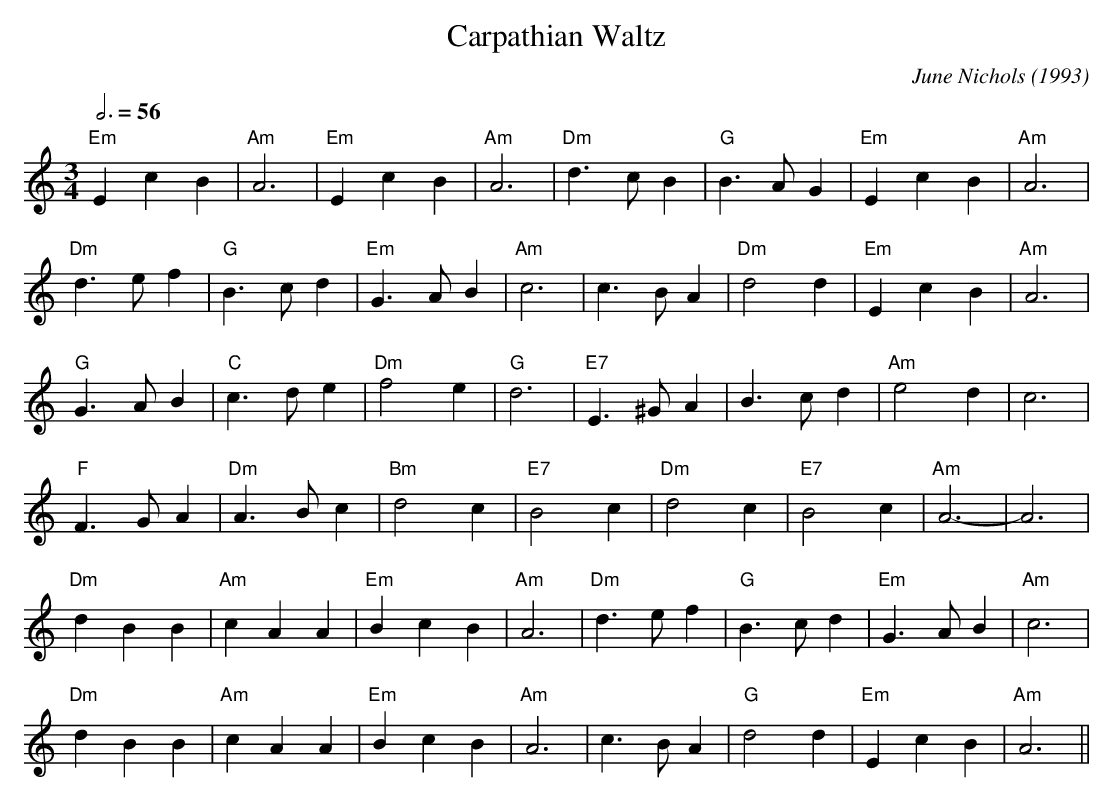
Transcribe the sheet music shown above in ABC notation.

X:1
T:Carpathian Waltz
C:June Nichols (1993)
M:3/4
L:1/4
Q:3/4=56
K:Amin
"Em"EcB|"Am"A3|"Em"EcB|"Am"A3|"Dm"d>cB|"G"B>AG|"Em"EcB|"Am"A3|
"Dm"d>ef|"G"B>cd|"Em"G>AB|"Am"c3|c>BA|"Dm"d2d|"Em"EcB|"Am"A3|
"G"G>AB|"C"c>de|"Dm"f2e|"G"d3|"E7"E>^GA|B>cd|"Am"e2d|c3|
"F"F>GA|"Dm"A>Bc|"Bm"d2c|"E7"B2c|"Dm"d2c|"E7"B2c|"Am"A3-|A3|
"Dm"dBB|"Am"cAA|"Em"BcB|"Am"A3|"Dm"d>ef|"G"B>cd|"Em"G>AB|"Am"c3|
"Dm"dBB|"Am"cAA|"Em"BcB|"Am"A3|c>BA|"G"d2d|"Em"EcB|"Am"A3||
